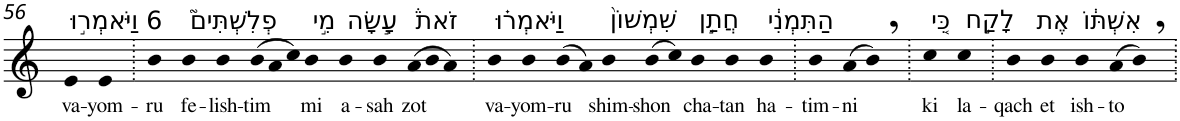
**kern	**text
*part1	*part1
*staff1	*staff1
*I"Piano	*
*I'Pno	*
!!LO:PB:g=z
*clefG2	*
*k[]	*
=56	=56
!LO:TX:a:t=6 וַיֹּאמְר֣וּ	!
!	!LO:LY:b
4e	va-
!	!LO:LY:b
4e	-yom-
=57.	=57.
!	!LO:LY:b
4b	-ru
!LO:TX:a:t=פְלִשְׁתִּים֮	!
!	!LO:LY:b
4b	fe-
!	!LO:LY:b
4b	-lish-
*Xtuplet	*
!	!LO:LY:b
(>12b	-tim
12a	.
12cc)	.
!LO:TX:a:t=מִ֣י	!
!	!LO:LY:b
4b	mi
!LO:TX:a:t=עָ֣שָׂה	!
!	!LO:LY:b
4b	a-
!	!LO:LY:b
4b	-sah
!LO:TX:a:t=זֹאת֒	!
!	!LO:LY:b
(>12a	zot
12b	.
12a)	.
=58.	=58.
!LO:TX:a:t=וַיֹּאמְר֗וּ	!
!	!LO:LY:b
4b	va-
!	!LO:LY:b
4b	-yom-
!	!LO:LY:b
(>8b	-ru
8a)	.
!LO:TX:a:t=שִׁמְשׁוֹן֙	!
!	!LO:LY:b
4b	shim-
!	!LO:LY:b
(>8b	-shon
8cc)	.
!LO:TX:a:t=חֲתַ֣ן	!
!	!LO:LY:b
4b	cha-
!	!LO:LY:b
4b	-tan
!LO:TX:a:t=הַתִּמְנִ֔י	!
!	!LO:LY:b
4b	ha-
=59.	=59.
!	!LO:LY:b
4b	-tim-
!	!LO:LY:b
(>8a	-ni
8b,)	.
=60.	=60.
!LO:TX:a:t=כִּ֚י	!
!	!LO:LY:b
4cc	ki
!LO:TX:a:t=לָקַ֣ח	!
!	!LO:LY:b
4cc	la-
=61.	=61.
!	!LO:LY:b
4b	-qach
!LO:TX:a:t=אֶת	!
!	!LO:LY:b
4b	et
!LO:TX:a:t=אִשְׁתּ֔וֹ	!
!	!LO:LY:b
4b	ish-
!	!LO:LY:b
(>8a	-to
8b,)	.
=.	=.
*-	*-
